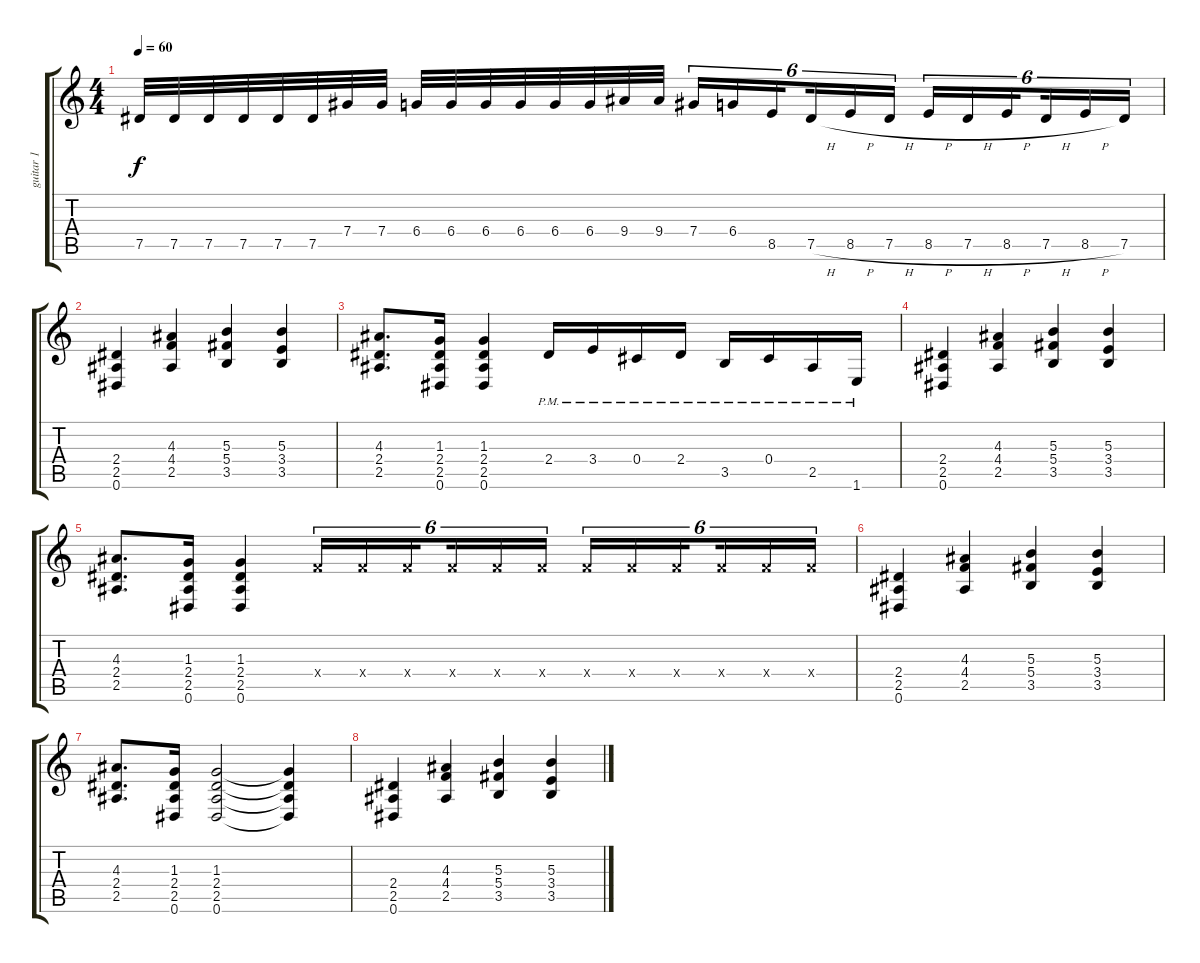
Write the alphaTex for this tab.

\track ("guitar 1" "guitar 1") {instrument overdrivenguitar}
\staff {score tabs}
\tuning (Eb4 Bb3 Gb3 Db3 Ab2 Eb2) {hide}
\ts (4 4)
\tempo 60
\clef g2
\ks c
7.5.32{dy f} 7.5.32 7.5.32 7.5.32 7.5.32 7.5.32 7.4.32 7.4.32 6.4.32 6.4.32 6.4.32 6.4.32 6.4.32 6.4.32 9.4.32 9.4.32 7.4.16{tu (6 4)} 6.4.16{tu (6 4)} 8.5.16{tu (6 4) beam splitsecondary} 7.5{h}.16{tu (6 4)} 8.5{h}.16{tu (6 4)} 7.5{h}.16{tu (6 4)} 8.5{h}.16{tu (6 4)} 7.5{h}.16{tu (6 4)} 8.5{h}.16{tu (6 4) beam splitsecondary} 7.5{h}.16{tu (6 4)} 8.5{h}.16{tu (6 4)} 7.5.16{tu (6 4)} |
(2.4 2.5 0.6).4 (4.3 4.4 2.5).4 (5.3 5.4 3.5).4 (5.3 3.4 3.5).4 |
(4.3 2.4 2.5).8{d} (1.3 2.4 2.5 0.6).16 (1.3 2.4 2.5 0.6).4 2.4{pm}.16 3.4{pm}.16 0.4{pm}.16 2.4{pm}.16 3.5{pm}.16 0.4{pm}.16 2.5{pm}.16 1.6{pm}.16 |
(2.4 2.5 0.6).4 (4.3 4.4 2.5).4 (5.3 5.4 3.5).4 (5.3 3.4 3.5).4 |
(4.3 2.4 2.5).8{d} (1.3 2.4 2.5 0.6).16 (1.3 2.4 2.5 0.6).4 4.4{x}.16{tu (6 4)} 4.4{x}.16{tu (6 4)} 4.4{x}.16{tu (6 4) beam splitsecondary} 4.4{x}.16{tu (6 4)} 4.4{x}.16{tu (6 4)} 4.4{x}.16{tu (6 4)} 4.4{x}.16{tu (6 4)} 4.4{x}.16{tu (6 4)} 4.4{x}.16{tu (6 4) beam splitsecondary} 4.4{x}.16{tu (6 4)} 4.4{x}.16{tu (6 4)} 4.4{x}.16{tu (6 4)} |
(2.4 2.5 0.6).4 (4.3 4.4 2.5).4 (5.3 5.4 3.5).4 (5.3 3.4 3.5).4 |
(4.3 2.4 2.5).8{d} (1.3 2.4 2.5 0.6).16 (1.3 2.4 2.5 0.6).2 (1.3{t} 2.4{t} 2.5{t} 0.6{t}).4 |
(2.4 2.5 0.6).4 (4.3 4.4 2.5).4 (5.3 5.4 3.5).4 (5.3 3.4 3.5).4
